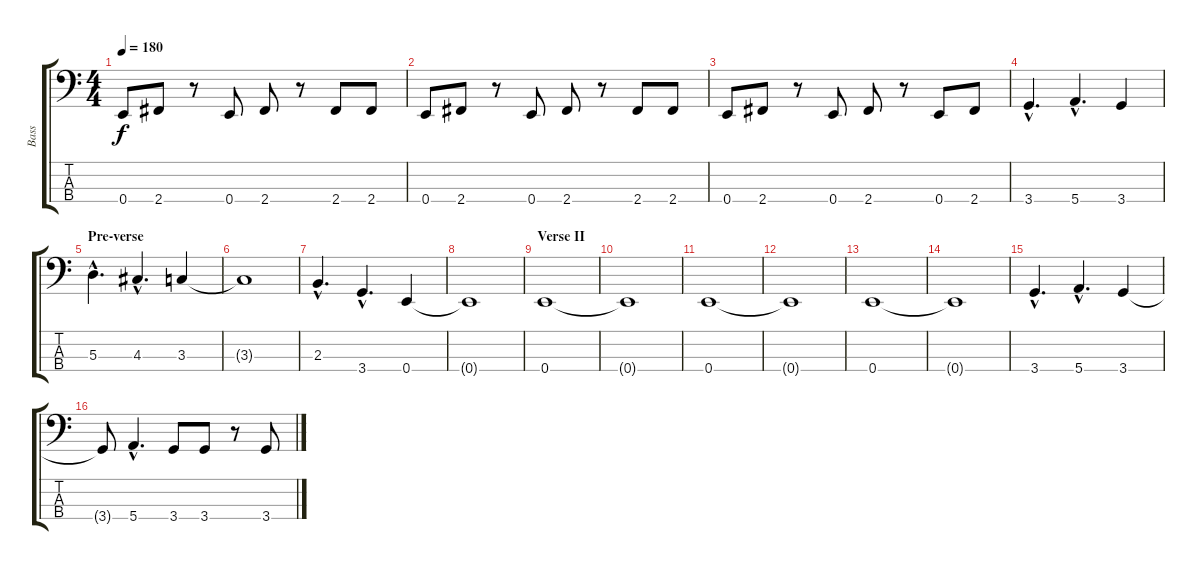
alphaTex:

\track ("Bass" "Bass") {instrument electricbassfinger}
\staff {score tabs}
\tuning (G2 D2 A1 E1) {hide}
\ts (4 4)
\tempo 180
\clef f4
\ks c
0.4.8{dy f} 2.4.8 r.8 0.4.8 2.4.8 r.8 2.4.8 2.4.8 |
0.4.8 2.4.8 r.8 0.4.8 2.4.8 r.8 2.4.8 2.4.8 |
0.4.8 2.4.8 r.8 0.4.8 2.4.8 r.8 0.4.8 2.4.8 |
3.4{hac}.4{d} 5.4{hac}.4{d} 3.4.4 |
\section ("" "Pre-verse")
5.3{hac}.4{d} 4.3{hac}.4{d} 3.3.4 |
3.3{t}.1 |
2.3{hac}.4{d} 3.4{hac}.4{d} 0.4.4 |
0.4{t}.1 |
\section ("" "Verse II")
0.4.1 |
0.4{t}.1 |
0.4.1 |
0.4{t}.1 |
0.4.1 |
0.4{t}.1 |
3.4{hac}.4{d} 5.4{hac}.4{d} 3.4.4 |
3.4{t}.8 5.4{hac}.4{d} 3.4.8 3.4.8 r.8 3.4.8
